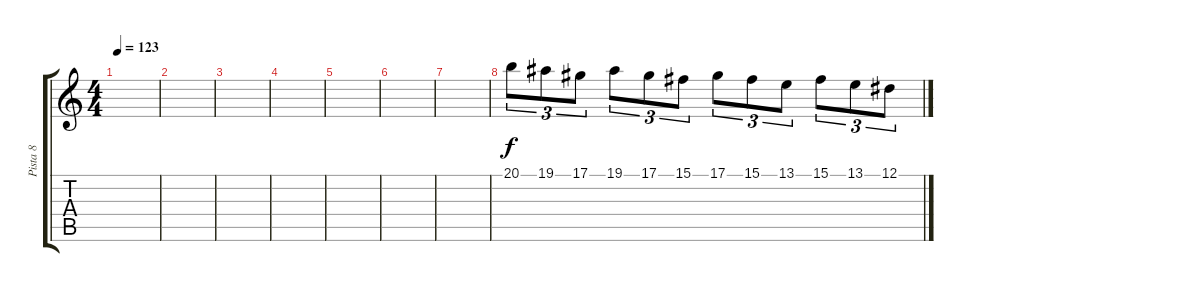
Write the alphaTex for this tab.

\track ("Pista 8" "Pista 8") {instrument synthstrings1}
\staff {score tabs}
\tuning (Eb4 Bb3 Gb3 Db3 Ab2 Db2) {hide}
\ts (4 4)
\tempo 123
\clef g2
\ks c
|
|
|
|
|
|
|
20.1.8{tu (3 2)} 19.1.8{tu (3 2)} 17.1.8{tu (3 2)} 19.1.8{tu (3 2)} 17.1.8{tu (3 2)} 15.1.8{tu (3 2)} 17.1.8{tu (3 2)} 15.1.8{tu (3 2)} 13.1.8{tu (3 2)} 15.1.8{tu (3 2)} 13.1.8{tu (3 2)} 12.1.8{tu (3 2)}
